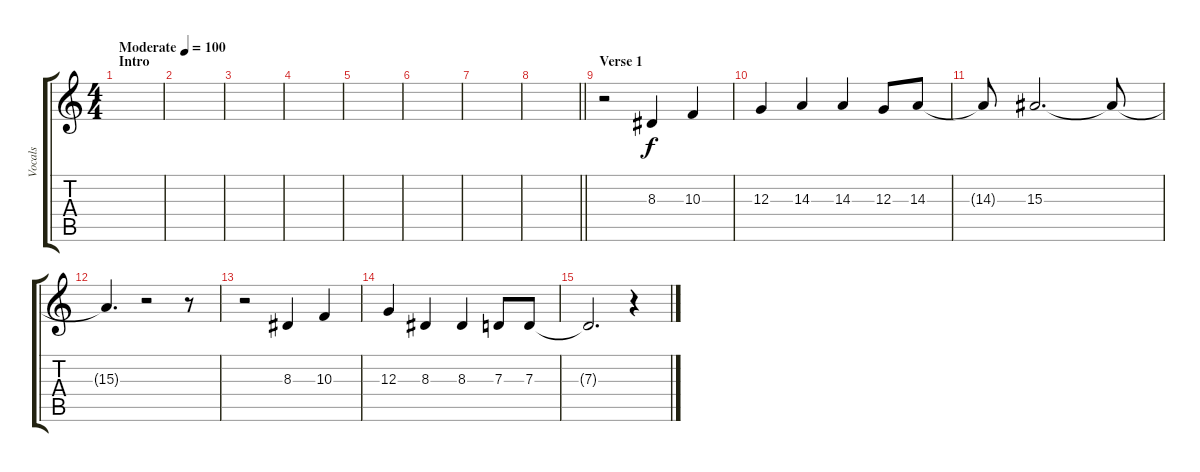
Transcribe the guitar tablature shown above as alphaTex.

\track ("Vocals" "Vocals") {instrument flute}
\staff {score tabs}
\tuning (E4 B3 G3 D3 A2 E2) {hide}
\ts (4 4)
\section ("" "Intro")
\tempo (100 "Moderate")
\clef g2
\ks c
|
|
|
|
|
|
|
\barLineRight lightlight
|
\section ("" "Verse 1")
r.2 8.3.4 10.3.4 |
12.3.4 14.3.4 14.3.4 12.3.8 14.3.8 |
14.3{t}.8 15.3.2{d} 15.3{t}.8 |
15.3{t}.4{d} r.2 r.8 |
r.2 8.3.4 10.3.4 |
12.3.4 8.3.4 8.3.4 7.3.8 7.3.8 |
7.3{t}.2{d} r.4
